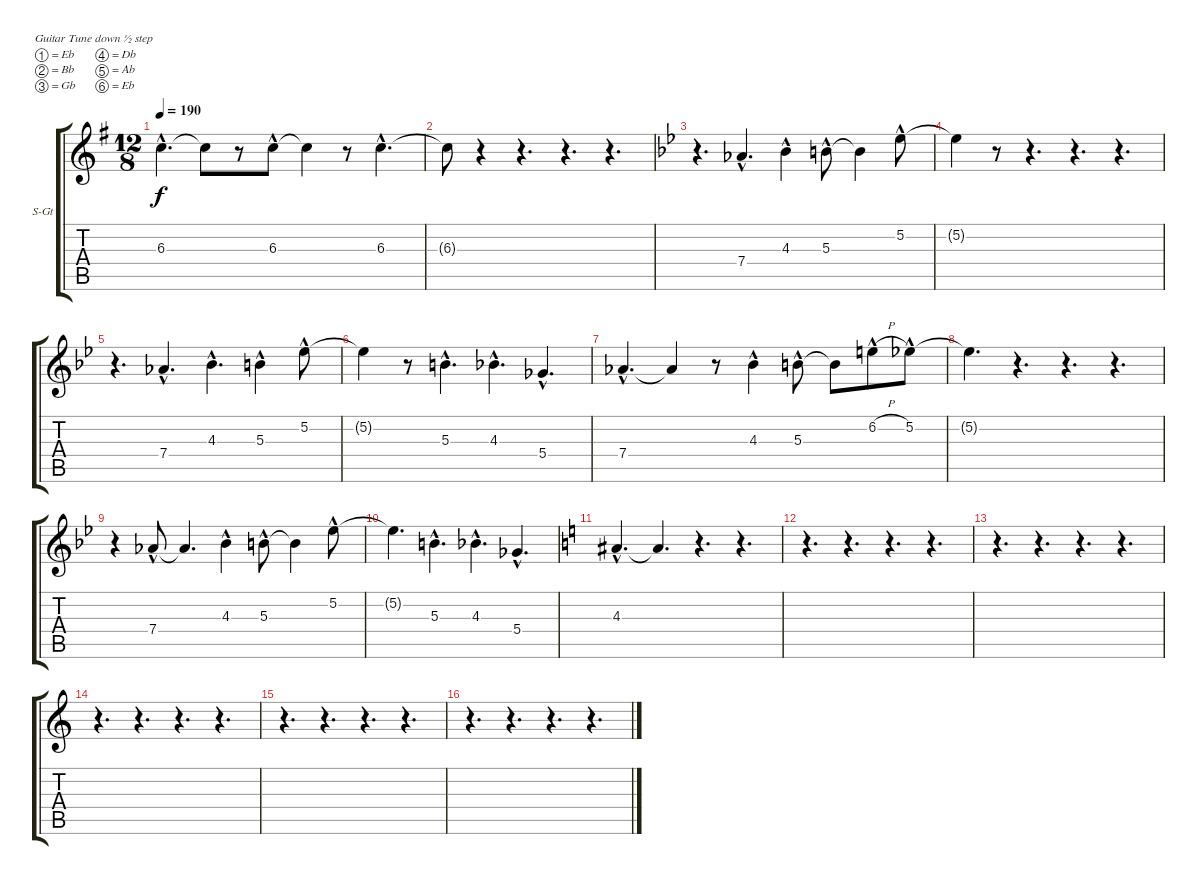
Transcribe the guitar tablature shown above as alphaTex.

\bracketExtendMode groupsimilarinstruments
\firstSystemTrackNameOrientation horizontal
\otherSystemsTrackNameOrientation horizontal
\track ("Vocals" "S-Gt") {instrument harmonica}
\staff {score tabs}
\tuning (Eb4 Bb3 Gb3 Db3 Ab2 Eb2)
\displaytranspose 12
\ts (12 8)
\tempo 190
\clef g2
\ks eminor
6.3{hac}.4{d dy f} 6.3{t}.8 r.8 6.3{hac}.8 6.3{t}.4 r.8 6.3{hac}.4{d} |
6.3{t}.8 r.4 r.4{d} r.4{d} r.4{d} |
\ks gminor
r.4{d} 7.4{hac}.4{d} 4.3{hac}.4 5.3{hac}.8 5.3{t}.4 5.2{hac}.8 |
5.2{t}.4 r.8 r.4{d} r.4{d} r.4{d} |
r.4{d} 7.4{hac}.4{d} 4.3{hac}.4{d} 5.3{hac}.4 5.2{hac}.8 |
5.2{t}.4 r.8 5.3{hac}.4{d} 4.3{hac}.4{d} 5.4{hac}.4{d} |
7.4{hac}.4{d} 7.4{t}.4 r.8 4.3{hac}.4 5.3{hac}.8 5.3{t}.8 6.2{h hac}.8 5.2{hac}.8 |
5.2{t}.4{d} r.4{d} r.4{d} r.4{d} |
r.4 7.4{hac}.8 7.4{t}.4{d} 4.3{hac}.4 5.3{hac}.8 5.3{t}.4 5.2{hac}.8 |
5.2{t}.4{d} 5.3{hac}.4{d} 4.3{hac}.4{d} 5.4{hac}.4{d} |
\ks aminor
4.3{hac}.4{d} 4.3{t}.4{d} r.4{d} r.4{d} |
r.4{d} r.4{d} r.4{d} r.4{d} |
r.4{d} r.4{d} r.4{d} r.4{d} |
r.4{d} r.4{d} r.4{d} r.4{d} |
r.4{d} r.4{d} r.4{d} r.4{d} |
r.4{d} r.4{d} r.4{d} r.4{d}
